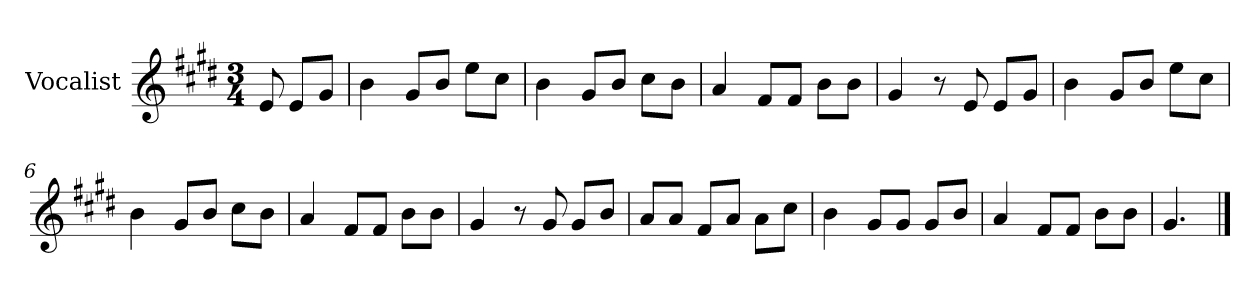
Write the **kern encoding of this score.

**kern
*part1
*staff1
*I"Vocalist
*k[f#c#g#d#]
*E:
*M3/4
=
8e
8eL
8g#J
=1
4b
8g#L
8bJ
8eeL
8cc#J
=2
4b
8g#L
8bJ
8cc#L
8bJ
=3
4a
8f#L
8f#J
8bL
8bJ
=4
4g#
8r
8e
8eL
8g#J
=5
4b
8g#L
8bJ
8eeL
8cc#J
=6
4b
8g#L
8bJ
8cc#L
8bJ
=7
4a
8f#L
8f#J
8bL
8bJ
=8
4g#
8r
8g#
8g#L
8bJ
=9
8aL
8aJ
8f#L
8aJ
8aL
8cc#J
=10
4b
8g#L
8g#J
8g#L
8bJ
=11
4a
8f#L
8f#J
8bL
8bJ
=12
4.g#
==
*-
